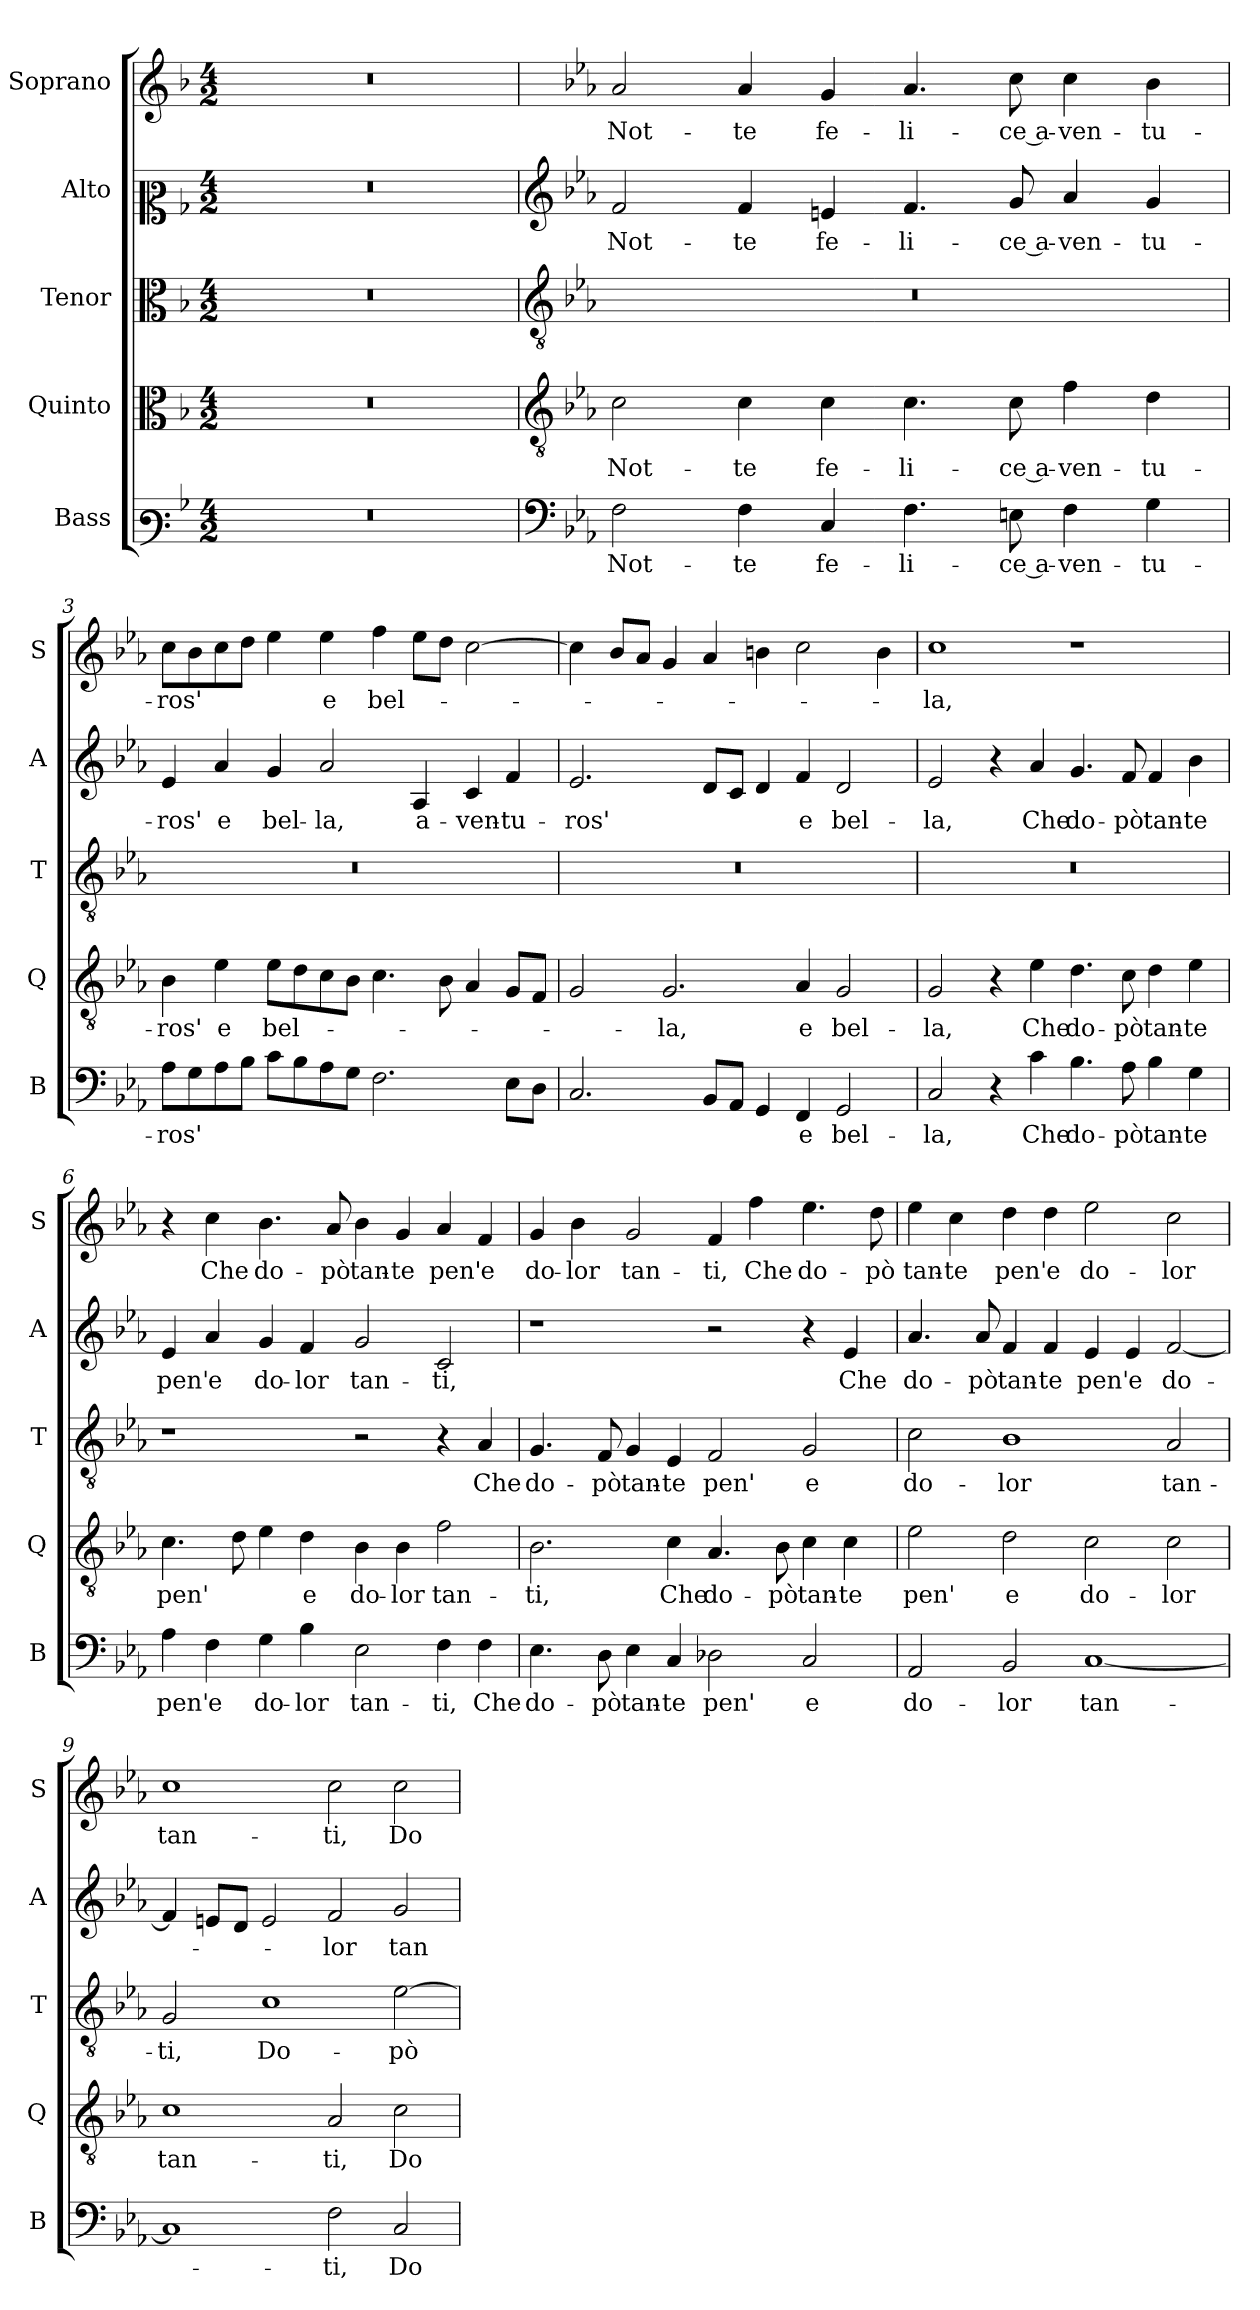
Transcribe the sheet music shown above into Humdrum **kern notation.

**kern	**text	**kern	**text	**kern	**text	**kern	**text	**kern	**text
*part5	*part5	*part4	*part4	*part3	*part3	*part2	*part2	*part1	*part1
*staff5	*staff5	*staff4	*staff4	*staff3	*staff3	*staff2	*staff2	*staff1	*staff1
*I"Bass	*	*I"Quinto	*	*I"Tenor	*	*I"Alto	*	*I"Soprano	*
*I'B	*	*I'Q	*	*I'T	*	*I'A	*	*I'S	*
*clefF3	*	*clefC3	*	*clefC3	*	*clefC2	*	*clefG2	*
*k[b-]	*	*k[b-]	*	*k[b-]	*	*k[b-]	*	*k[b-]	*
*F:	*	*F:	*	*F:	*	*F:	*	*F:	*
*M4/2	*	*M4/2	*	*M4/2	*	*M4/2	*	*M4/2	*
=1	=1	=1	=1	=1	=1	=1	=1	=1	=1
0r	.	0r	.	0r	.	0r	.	0r	.
=2	=2	=2	=2	=2	=2	=2	=2	=2	=2
*clefF4	*	*clefGv2	*	*clefGv2	*	*clefG2	*	*	*
*k[b-e-a-]	*	*k[b-e-a-]	*	*k[b-e-a-]	*	*k[b-e-a-]	*	*k[b-e-a-]	*
*E-:	*	*E-:	*	*E-:	*	*E-:	*	*E-:	*
!	!LO:LY:b	!	!LO:LY:b	!	!	!	!LO:LY:b	!	!LO:LY:b
2F\	Not-	2c\	Not-	0r	.	2f/	Not-	2a-/	Not-
!	!LO:LY:b	!	!LO:LY:b	!	!	!	!LO:LY:b	!	!LO:LY:b
4F\	-te	4c\	-te	.	.	4f/	-te	4a-/	-te
!	!LO:LY:b	!	!LO:LY:b	!	!	!	!LO:LY:b	!	!LO:LY:b
4C/	fe-	4c\	fe-	.	.	4en/	fe-	4g/	fe-
!	!LO:LY:b	!	!LO:LY:b	!	!	!	!LO:LY:b	!	!LO:LY:b
4.F\	-li-	4.c\	-li-	.	.	4.f/	-li-	4.a-/	-li-
!	!LO:LY:b	!	!LO:LY:b	!	!	!	!LO:LY:b	!	!LO:LY:b
8En\	-ce a-	8c\	-ce a-	.	.	8g/	-ce a-	8cc\	-ce a-
!	!LO:LY:b	!	!LO:LY:b	!	!	!	!LO:LY:b	!	!LO:LY:b
4F\	-ven-	4f\	-ven-	.	.	4a-/	-ven-	4cc\	-ven-
!	!LO:LY:b	!	!LO:LY:b	!	!	!	!LO:LY:b	!	!LO:LY:b
4G\	-tu-	4d\	-tu-	.	.	4g/	-tu-	4b-\	-tu-
=3	=3	=3	=3	=3	=3	=3	=3	=3	=3
!	!LO:LY:b	!	!LO:LY:b	!	!	!	!LO:LY:b	!	!LO:LY:b
8A-\L	-ros'	4B-\	-ros'	0r	.	4e-/	-ros'	8cc\L	-ros'
8G\	.	.	.	.	.	.	.	8b-\	.
!	!	!	!LO:LY:b	!	!	!	!LO:LY:b	!	!
8A-\	.	4e-\	e	.	.	4a-/	e	8cc\	.
8B-\J	.	.	.	.	.	.	.	8dd\J	.
!	!	!	!LO:LY:b	!	!	!	!LO:LY:b	!	!
8c\L	.	8e-\L	bel-	.	.	4g/	bel-	4ee-\	.
8B-\	.	8d\	.	.	.	.	.	.	.
!	!	!	!	!	!	!	!LO:LY:b	!	!LO:LY:b
8A-\	.	8c\	.	.	.	2a-/	-la,	4ee-\	e
8G\J	.	8B-\J	.	.	.	.	.	.	.
!	!	!	!	!	!	!	!	!	!LO:LY:b
2.F\	.	4.c\	.	.	.	.	.	4ff\	bel-
!	!	!	!	!	!	!	!LO:LY:b	!	!
.	.	.	.	.	.	4A-/	a-	8ee-\L	.
.	.	8B-\	.	.	.	.	.	8dd\J	.
!	!	!	!	!	!	!	!LO:LY:b	!	!
.	.	4A-/	.	.	.	4c/	-ven-	[2cc\	.
!	!	!	!	!	!	!	!LO:LY:b	!	!
8E-\L	.	8G/L	.	.	.	4f/	-tu-	.	.
8D\J	.	8F/J	.	.	.	.	.	.	.
!!LO:LB:g=z
=4	=4	=4	=4	=4	=4	=4	=4	=4	=4
!	!	!	!	!	!	!	!LO:LY:b	!	!
2.C/	.	2G/	.	0r	.	2.e-/	-ros'	4cc\]	.
.	.	.	.	.	.	.	.	8b-/L	.
.	.	.	.	.	.	.	.	8a-/J	.
!	!	!	!LO:LY:b	!	!	!	!	!	!
.	.	2.G/	-la,	.	.	.	.	4g/	.
8BB-/L	.	.	.	.	.	8d/L	.	4a-/	.
8AA-/J	.	.	.	.	.	8c/J	.	.	.
4GG/	.	.	.	.	.	4d/	.	4bn\	.
!	!LO:LY:b	!	!LO:LY:b	!	!	!	!LO:LY:b	!	!
4FF/	e	4A-/	e	.	.	4f/	e	2cc\	.
!	!LO:LY:b	!	!LO:LY:b	!	!	!	!LO:LY:b	!	!
2GG/	bel-	2G/	bel-	.	.	2d/	bel-	.	.
.	.	.	.	.	.	.	.	4b\	.
=5	=5	=5	=5	=5	=5	=5	=5	=5	=5
!	!LO:LY:b	!	!LO:LY:b	!	!	!	!LO:LY:b	!	!LO:LY:b
2C/	-la,	2G/	-la,	0r	.	2e-/	-la,	1cc	-la,
4r	.	4r	.	.	.	4r	.	.	.
!	!LO:LY:b	!	!LO:LY:b	!	!	!	!LO:LY:b	!	!
4c\	Che	4e-\	Che	.	.	4a-/	Che	.	.
!	!LO:LY:b	!	!LO:LY:b	!	!	!	!LO:LY:b	!	!
4.B-\	do-	4.d\	do-	.	.	4.g/	do-	1r	.
!	!LO:LY:b	!	!LO:LY:b	!	!	!	!LO:LY:b	!	!
8A-\	-pò	8c\	-pò	.	.	8f/	-pò	.	.
!	!LO:LY:b	!	!LO:LY:b	!	!	!	!LO:LY:b	!	!
4B-\	tan-	4d\	tan-	.	.	4f/	tan-	.	.
!	!LO:LY:b	!	!LO:LY:b	!	!	!	!LO:LY:b	!	!
4G\	-te	4e-\	-te	.	.	4b-\	-te	.	.
=6	=6	=6	=6	=6	=6	=6	=6	=6	=6
!	!LO:LY:b	!	!LO:LY:b	!	!	!	!LO:LY:b	!	!
4A-\	pen'	4.c\	pen'	1r	.	4e-/	pen'	4r	.
!	!LO:LY:b	!	!	!	!	!	!LO:LY:b	!	!LO:LY:b
4F\	e	.	.	.	.	4a-/	e	4cc\	Che
.	.	8d\	.	.	.	.	.	.	.
!	!LO:LY:b	!	!	!	!	!	!LO:LY:b	!	!LO:LY:b
4G\	do-	4e-\	.	.	.	4g/	do-	4.b-\	do-
!	!LO:LY:b	!	!LO:LY:b	!	!	!	!LO:LY:b	!	!
4B-\	-lor	4d\	e	.	.	4f/	-lor	.	.
!	!	!	!	!	!	!	!	!	!LO:LY:b
.	.	.	.	.	.	.	.	8a-/	-pò
!	!LO:LY:b	!	!LO:LY:b	!	!	!	!LO:LY:b	!	!LO:LY:b
2E-\	tan-	4B-\	do-	2r	.	2g/	tan-	4b-\	tan-
!	!	!	!LO:LY:b	!	!	!	!	!	!LO:LY:b
.	.	4B-\	-lor	.	.	.	.	4g/	-te
!	!LO:LY:b	!	!LO:LY:b	!	!	!	!LO:LY:b	!	!LO:LY:b
4F\	-ti,	2f\	tan-	4r	.	2c/	-ti,	4a-/	pen'
!	!LO:LY:b	!	!	!	!LO:LY:b	!	!	!	!LO:LY:b
4F\	Che	.	.	4A-/	Che	.	.	4f/	e
!!LO:PB:g=z
=7	=7	=7	=7	=7	=7	=7	=7	=7	=7
!	!LO:LY:b	!	!LO:LY:b	!	!LO:LY:b	!	!	!	!LO:LY:b
4.E-\	do-	2.B-\	-ti,	4.G/	do-	1r	.	4g/	do-
!	!	!	!	!	!	!	!	!	!LO:LY:b
.	.	.	.	.	.	.	.	4b-\	-lor
!	!LO:LY:b	!	!	!	!LO:LY:b	!	!	!	!
8D\	-pò	.	.	8F/	-pò	.	.	.	.
!	!LO:LY:b	!	!	!	!LO:LY:b	!	!	!	!LO:LY:b
4E-\	tan-	.	.	4G/	tan-	.	.	2g/	tan-
!	!LO:LY:b	!	!LO:LY:b	!	!LO:LY:b	!	!	!	!
4C/	-te	4c\	Che	4E-/	-te	.	.	.	.
!	!LO:LY:b	!	!LO:LY:b	!	!LO:LY:b	!	!	!	!LO:LY:b
2D-X\	pen'	4.A-/	do-	2F/	pen'	2r	.	4f/	-ti,
!	!	!	!	!	!	!	!	!	!LO:LY:b
.	.	.	.	.	.	.	.	4ff\	Che
!	!	!	!LO:LY:b	!	!	!	!	!	!
.	.	8B-\	-pò	.	.	.	.	.	.
!	!LO:LY:b	!	!LO:LY:b	!	!LO:LY:b	!	!	!	!LO:LY:b
2C/	e	4c\	tan-	2G/	e	4r	.	4.ee-\	do-
!	!	!	!LO:LY:b	!	!	!	!LO:LY:b	!	!
.	.	4c\	-te	.	.	4e-/	Che	.	.
!	!	!	!	!	!	!	!	!	!LO:LY:b
.	.	.	.	.	.	.	.	8dd\	-pò
=8	=8	=8	=8	=8	=8	=8	=8	=8	=8
!	!LO:LY:b	!	!LO:LY:b	!	!LO:LY:b	!	!LO:LY:b	!	!LO:LY:b
2AA-/	do-	2e-\	pen'	2c\	do-	4.a-/	do-	4ee-\	tan-
!	!	!	!	!	!	!	!	!	!LO:LY:b
.	.	.	.	.	.	.	.	4cc\	-te
!	!	!	!	!	!	!	!LO:LY:b	!	!
.	.	.	.	.	.	8a-/	-pò	.	.
!	!LO:LY:b	!	!LO:LY:b	!	!LO:LY:b	!	!LO:LY:b	!	!LO:LY:b
2BB-/	-lor	2d\	e	1B-	-lor	4f/	tan-	4dd\	pen'
!	!	!	!	!	!	!	!LO:LY:b	!	!LO:LY:b
.	.	.	.	.	.	4f/	-te	4dd\	e
!	!LO:LY:b	!	!LO:LY:b	!	!	!	!LO:LY:b	!	!LO:LY:b
[1C	tan-	2c\	do-	.	.	4e-/	pen'	2ee-\	do-
!	!	!	!	!	!	!	!LO:LY:b	!	!
.	.	.	.	.	.	4e-/	e	.	.
!	!	!	!LO:LY:b	!	!LO:LY:b	!	!LO:LY:b	!	!LO:LY:b
.	.	2c\	-lor	2A-/	tan-	[2f/	do-	2cc\	-lor
=9	=9	=9	=9	=9	=9	=9	=9	=9	=9
!	!	!	!LO:LY:b	!	!LO:LY:b	!	!	!	!LO:LY:b
1C]	.	1c	tan-	2G/	-ti,	4f/]	.	1cc	tan-
.	.	.	.	.	.	8en/L	.	.	.
.	.	.	.	.	.	8d/J	.	.	.
!	!	!	!	!	!LO:LY:b	!	!	!	!
.	.	.	.	1c	Do-	2e/	.	.	.
!	!LO:LY:b	!	!LO:LY:b	!	!	!	!LO:LY:b	!	!LO:LY:b
2F\	-ti,	2A-/	-ti,	.	.	2f/	-lor	2cc\	-ti,
!	!LO:LY:b	!	!LO:LY:b	!	!LO:LY:b	!	!LO:LY:b	!	!LO:LY:b
2C/	Do-	2c\	Do-	[2e-\	-pò	2g/	tan-	2cc\	Do-
=	=	=	=	=	=	=	=	=	=
*-	*-	*-	*-	*-	*-	*-	*-	*-	*-
